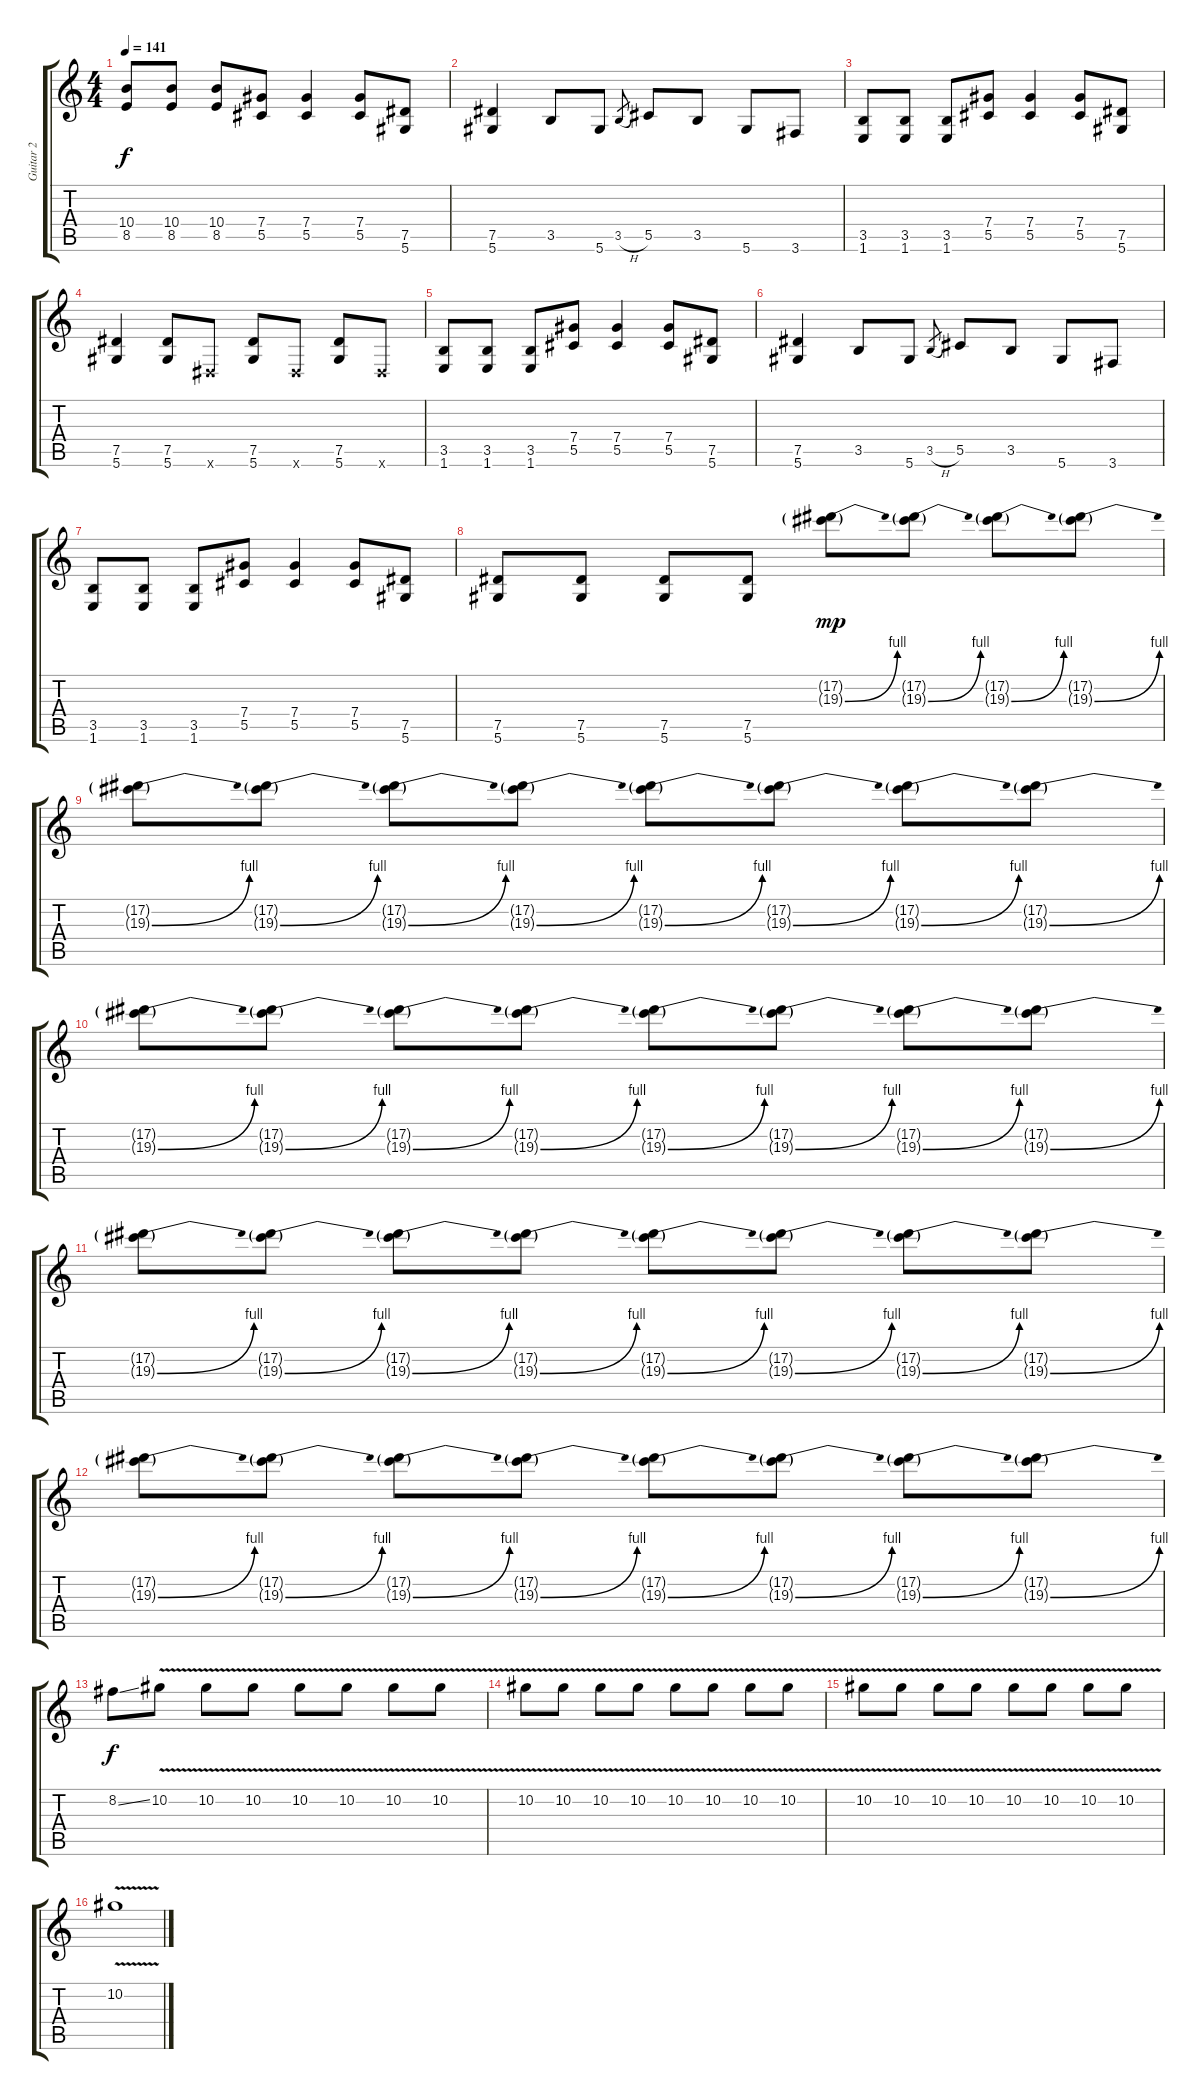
\track ("Guitar 2" "Guitar 2") {instrument distortionguitar}
\staff {score tabs}
\tuning (Eb4 Bb3 Gb3 Db3 Ab2 Eb2) {hide}
\ts (4 4)
\tempo 141
\clef g2
\ks c
(10.4 8.5).8{dy f} (10.4 8.5).8 (10.4 8.5).8 (7.4 5.5).8 (7.4 5.5).4 (7.4 5.5).8 (7.5 5.6).8 |
(7.5 5.6).4 3.5.8 5.6.8 3.5{h}.8{gr} 5.5.8 3.5.8 5.6.8 3.6.8 |
(3.5 1.6).8 (3.5 1.6).8 (3.5 1.6).8 (7.4 5.5).8 (7.4 5.5).4 (7.4 5.5).8 (7.5 5.6).8 |
(7.5 5.6).4 (7.5 5.6).8 0.6{x}.8 (7.5 5.6).8 0.6{x}.8 (7.5 5.6).8 0.6{x}.8 |
(3.5 1.6).8 (3.5 1.6).8 (3.5 1.6).8 (7.4 5.5).8 (7.4 5.5).4 (7.4 5.5).8 (7.5 5.6).8 |
(7.5 5.6).4 3.5.8 5.6.8 3.5{h}.8{gr} 5.5.8 3.5.8 5.6.8 3.6.8 |
(3.5 1.6).8 (3.5 1.6).8 (3.5 1.6).8 (7.4 5.5).8 (7.4 5.5).4 (7.4 5.5).8 (7.5 5.6).8 |
(7.5 5.6).8 (7.5 5.6).8 (7.5 5.6).8 (7.5 5.6).8 (17.2{g} 19.3{be (bend 0 0 60 4) g}).8{dy mp} (17.2{g} 19.3{be (bend 0 0 60 4) g}).8 (17.2{g} 19.3{be (bend 0 0 60 4) g}).8 (17.2{g} 19.3{be (bend 0 0 60 4) g}).8 |
(17.2{g} 19.3{be (bend 0 0 60 4) g}).8 (17.2{g} 19.3{be (bend 0 0 60 4) g}).8 (17.2{g} 19.3{be (bend 0 0 60 4) g}).8 (17.2{g} 19.3{be (bend 0 0 60 4) g}).8 (17.2{g} 19.3{be (bend 0 0 60 4) g}).8 (17.2{g} 19.3{be (bend 0 0 60 4) g}).8 (17.2{g} 19.3{be (bend 0 0 60 4) g}).8 (17.2{g} 19.3{be (bend 0 0 60 4) g}).8 |
(17.2{g} 19.3{be (bend 0 0 60 4) g}).8 (17.2{g} 19.3{be (bend 0 0 60 4) g}).8 (17.2{g} 19.3{be (bend 0 0 60 4) g}).8 (17.2{g} 19.3{be (bend 0 0 60 4) g}).8 (17.2{g} 19.3{be (bend 0 0 60 4) g}).8 (17.2{g} 19.3{be (bend 0 0 60 4) g}).8 (17.2{g} 19.3{be (bend 0 0 60 4) g}).8 (17.2{g} 19.3{be (bend 0 0 60 4) g}).8 |
(17.2{g} 19.3{be (bend 0 0 60 4) g}).8 (17.2{g} 19.3{be (bend 0 0 60 4) g}).8 (17.2{g} 19.3{be (bend 0 0 60 4) g}).8 (17.2{g} 19.3{be (bend 0 0 60 4) g}).8 (17.2{g} 19.3{be (bend 0 0 60 4) g}).8 (17.2{g} 19.3{be (bend 0 0 60 4) g}).8 (17.2{g} 19.3{be (bend 0 0 60 4) g}).8 (17.2{g} 19.3{be (bend 0 0 60 4) g}).8 |
(17.2{g} 19.3{be (bend 0 0 60 4) g}).8 (17.2{g} 19.3{be (bend 0 0 60 4) g}).8 (17.2{g} 19.3{be (bend 0 0 60 4) g}).8 (17.2{g} 19.3{be (bend 0 0 60 4) g}).8 (17.2{g} 19.3{be (bend 0 0 60 4) g}).8 (17.2{g} 19.3{be (bend 0 0 60 4) g}).8 (17.2{g} 19.3{be (bend 0 0 60 4) g}).8 (17.2{g} 19.3{be (bend 0 0 60 4) g}).8 |
8.2{ss}.8{dy f} 10.2{v}.8 10.2{v}.8 10.2{v}.8 10.2{v}.8 10.2{v}.8 10.2{v}.8 10.2{v}.8 |
10.2{v}.8 10.2{v}.8 10.2{v}.8 10.2{v}.8 10.2{v}.8 10.2{v}.8 10.2{v}.8 10.2{v}.8 |
10.2{v}.8 10.2{v}.8 10.2{v}.8 10.2{v}.8 10.2{v}.8 10.2{v}.8 10.2{v}.8 10.2{v}.8 |
10.2{v}.1
